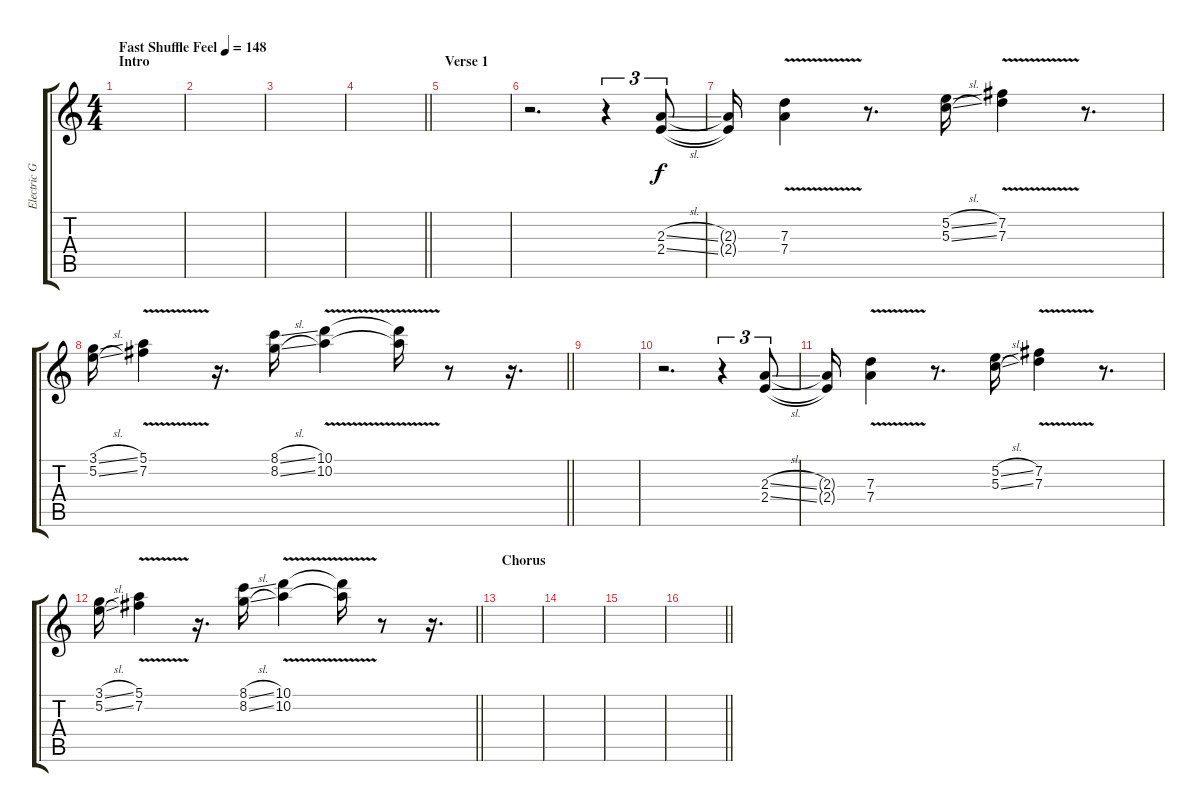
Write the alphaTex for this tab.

\track ("Electric Guitar 2" "Electric G") {instrument distortionguitar}
\staff {score tabs}
\tuning (E4 B3 G3 D3 A2 E2) {hide}
\ts (4 4)
\section ("" "Intro")
\tempo (148 "Fast Shuffle Feel")
\clef g2
\ks c
|
|
|
\barLineRight lightlight
|
\section ("" "Verse 1")
|
r.2{d} r.4{tu (3 2)} (2.3{sl} 2.4{sl}).8{tu (3 2)} |
(2.3{t} 2.4{t}).16 (7.3{v} 7.4{v}).4 r.8{d} (5.2{sl} 5.3{sl}).16 (7.2{v} 7.3{v}).4 r.8{d} |
\barLineRight lightlight
(3.1{sl} 5.2{sl}).16 (5.1{v} 7.2{v}).4 r.16{d} (8.1{sl} 8.2{sl}).16 (10.1{v} 10.2{v}).4 (10.1{t} 10.2{t}).16 r.8 r.16{d} |
|
r.2{d} r.4{tu (3 2)} (2.3{sl} 2.4{sl}).8{tu (3 2)} |
(2.3{t} 2.4{t}).16 (7.3{v} 7.4{v}).4 r.8{d} (5.2{sl} 5.3{sl}).16 (7.2{v} 7.3{v}).4 r.8{d} |
\barLineRight lightlight
(3.1{sl} 5.2{sl}).16 (5.1{v} 7.2{v}).4 r.16{d} (8.1{sl} 8.2{sl}).16 (10.1{v} 10.2{v}).4 (10.1{t} 10.2{t}).16 r.8 r.16{d} |
\section ("" "Chorus")
|
|
|
\barLineRight lightlight
